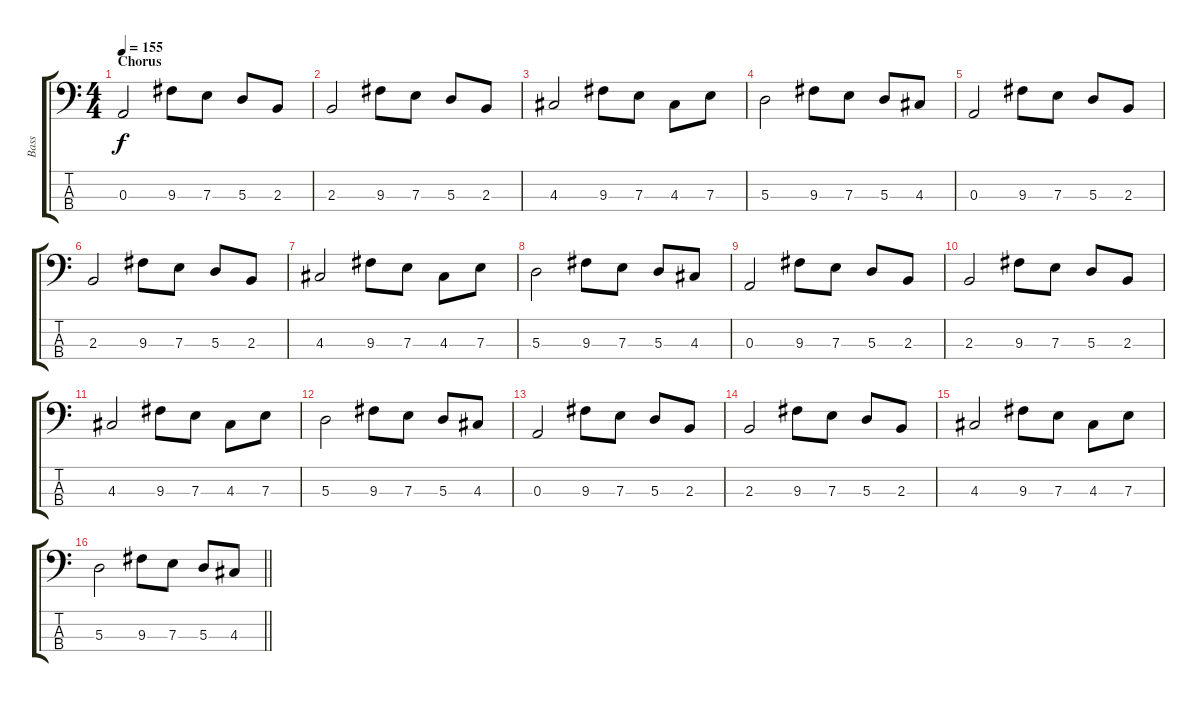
\track ("Bass" "Bass") {instrument electricbassfinger}
\staff {score tabs}
\tuning (G2 D2 A1 E1) {hide}
\ts (4 4)
\section ("" "Chorus")
\tempo 155
\clef f4
\ks c
0.3.2{dy f} 9.3.8 7.3.8 5.3.8 2.3.8 |
2.3.2 9.3.8 7.3.8 5.3.8 2.3.8 |
4.3.2 9.3.8 7.3.8 4.3.8 7.3.8 |
5.3.2 9.3.8 7.3.8 5.3.8 4.3.8 |
0.3.2 9.3.8 7.3.8 5.3.8 2.3.8 |
2.3.2 9.3.8 7.3.8 5.3.8 2.3.8 |
4.3.2 9.3.8 7.3.8 4.3.8 7.3.8 |
5.3.2 9.3.8 7.3.8 5.3.8 4.3.8 |
0.3.2 9.3.8 7.3.8 5.3.8 2.3.8 |
2.3.2 9.3.8 7.3.8 5.3.8 2.3.8 |
4.3.2 9.3.8 7.3.8 4.3.8 7.3.8 |
5.3.2 9.3.8 7.3.8 5.3.8 4.3.8 |
0.3.2 9.3.8 7.3.8 5.3.8 2.3.8 |
2.3.2 9.3.8 7.3.8 5.3.8 2.3.8 |
4.3.2 9.3.8 7.3.8 4.3.8 7.3.8 |
\barLineRight lightlight
5.3.2 9.3.8 7.3.8 5.3.8 4.3.8
